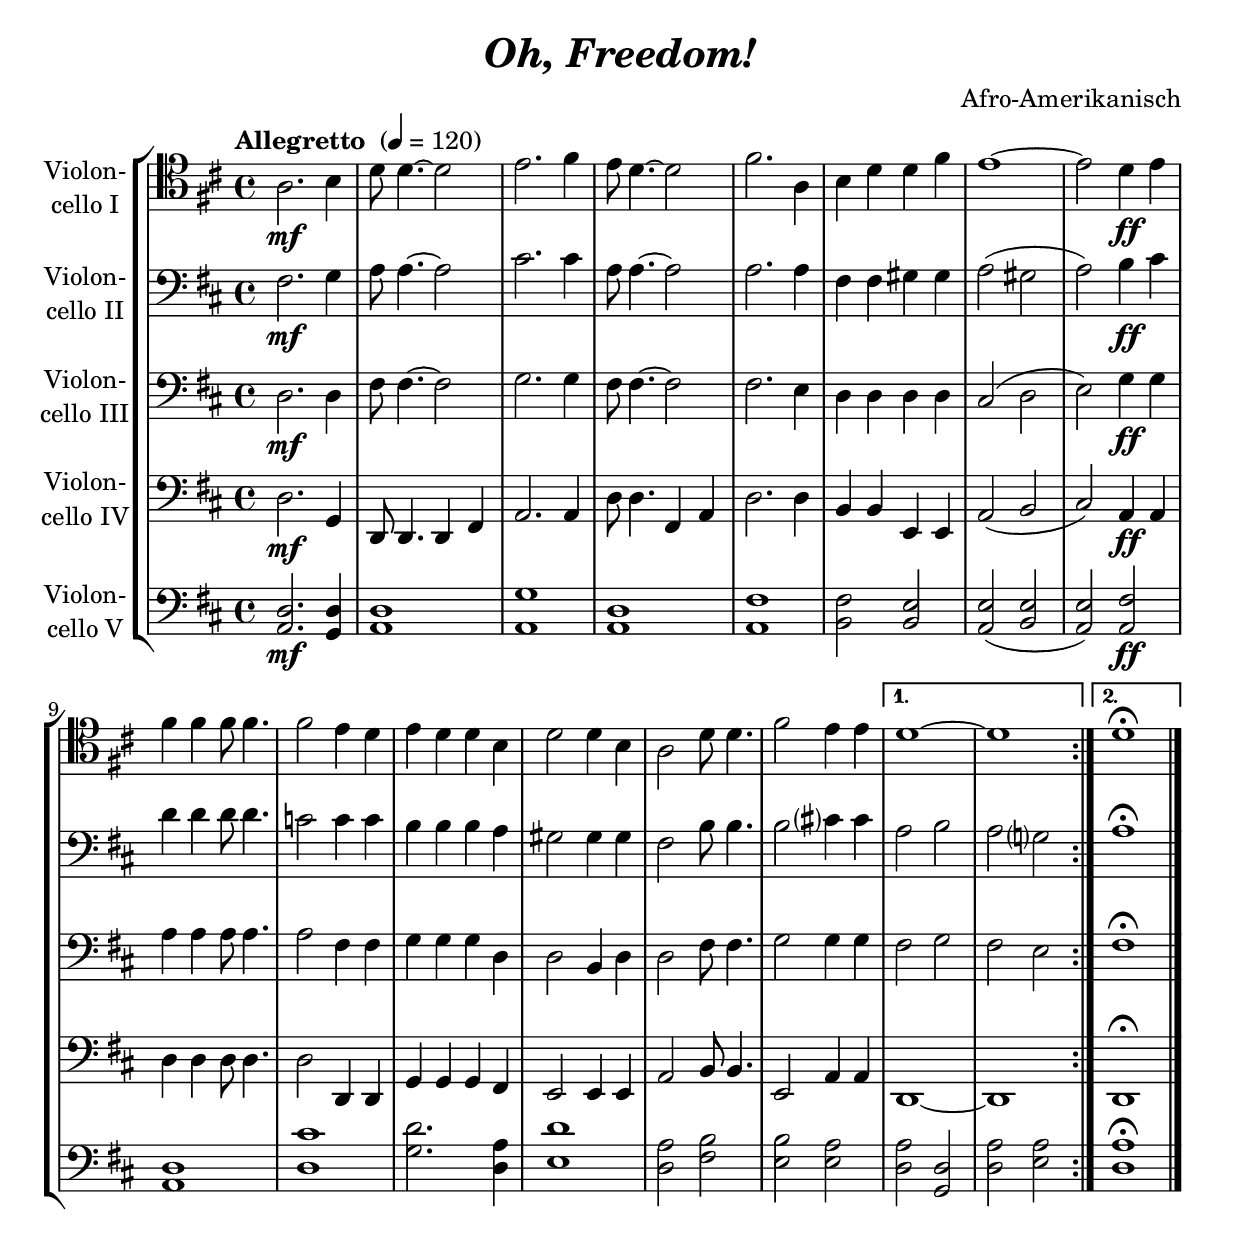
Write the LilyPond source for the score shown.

\version "2.18.2"
\include "deutsch.ly"
  
#(set-global-staff-size 22)

\header {
  title     = \markup \bold \italic "Oh, Freedom!"
  composer  = "Afro-Amerikanisch"
%  arranger  = ""
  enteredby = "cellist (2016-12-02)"
%  piece     = ""
}

voiceconsts = {
  \key g \major
  \time 4/4
  \clef "bass"
% \numericTimeSignature
  \compressFullBarRests
  \tempo "Allegretto " 4=120
}

mifl = "flute"
mist = "string ensemble 1"
%minstr = "accordion"
miba = "bassoon"
milo = "drawbar organ"

rit = \mark \markup \bold "rit."

va = \relative c' {
  \voiceconsts
  \clef "tenor"

  \repeat volta 2 {
    d2.\mf e4
    g8 g4.~ g2
    a2. h4
    a8 g4.~ g2
    h2. d,4
    e g g h
    a1~

    a2 g4\ff a
    h h h8 h4.
    h2 a4 g
    a g g e
    g2 g4 e

    d2 g8 g4.
    h2 a4 a
  }
  \alternative {
    { g1~ | g }
    { g\fermata }
  } \bar "|."
}

vb = \relative c' {
  \voiceconsts

  \repeat volta 2 {
    h2.\mf c4
    d8 d4.~ d2
    fis2. fis4
    d8 d4.~ d2
    d2. d4
    h h cis cis
    d2( cis

    d) e4\ff fis
    g g g8 g4.
    f2 f4 f
    e e e d
    cis2 cis4 cis

    h2 e8 e4.
    e2 fis?4 fis
  }
  \alternative {
    { d2 e | d c? }
    { d1\fermata }
  } \bar "|."
}

vc = \relative c' {
  \voiceconsts

  \repeat volta 2 {
    g2.\mf g4
    h8 h4.~ h2
    c2. c4
    h8 h4.~ h2
    h2. a4
    g g g g
    fis2( g

    a) c4\ff c
    d d d8 d4.
    d2 h4 h
    c c c g
    g2 e4 g

    g2 h8 h4.
    c2 c4 c
  }
  \alternative {
    { h2 c | h a }
    { h1\fermata }
  } \bar "|."
}

vd = \relative c' {
  \voiceconsts

  \repeat volta 2 {
    g2.\mf c,4
    g8 g4. g4 h
    d2. d4
    g8 g4. h,4 d
    g2. g4
    e e a, a
    d2( e

    fis) d4\ff d
    g g g8 g4.
    g2 g,4 g
    c c c h
    a2 a4 a

    d2 e8 e4.
    a,2 d4 d
  }
  \alternative {
    { g,1~ | g }
    { g\fermata }
  } \bar "|."
}

ve = \relative c {
  \voiceconsts

  \repeat volta 2 {
    <d g>2.\mf <c g'>4
    <d g>1
    <d c'>
    <d g>
    <d h'>
    <e h'>2 <e a>
    <d a'>( <e a>

    <d a'>) <d h'>\ff
    <d g>1
    <g fis'>
    <c g'>2. <g d'>4
    <a g'>1

    <g d'>2 <h e>
    <a e'> <a d>
  }
  \alternative {
    { <g d'> <c, g'> | <g' d'> <a d> }
    { <g d'>1\fermata }
  } \bar "|."
}


music = \new StaffGroup <<
      \new Staff {
	\set Staff.midiInstrument = \mist
	\set Staff.instrumentName = \markup \center-column { "Violon-" "cello I" }
	\transpose g d { \va }
      }

      \new Staff {
	\set Staff.midiInstrument = \mist
	\set Staff.instrumentName = \markup \center-column { "Violon-" "cello II" }
	\transpose g d { \vb }
      }

      \new Staff {
	\set Staff.midiInstrument = \mist
	\set Staff.instrumentName = \markup \center-column { "Violon-" "cello III" }
	\transpose g d { \vc }
      }

      \new Staff {
	\set Staff.midiInstrument = \miba
	\set Staff.instrumentName = \markup \center-column { "Violon-" "cello IV" }
	\transpose g d { \vd }
      }

      \new Staff {
	\set Staff.midiInstrument = \miba
	\set Staff.instrumentName = \markup \center-column { "Violon-" "cello V" }
	\transpose g d { \ve }
      }
>>

\book {
  \score {
    \music
    \layout {}
  }

  \score {
    \unfoldRepeats \music

    \midi {
      \context {
        \Score
      }
    }
  }
}
